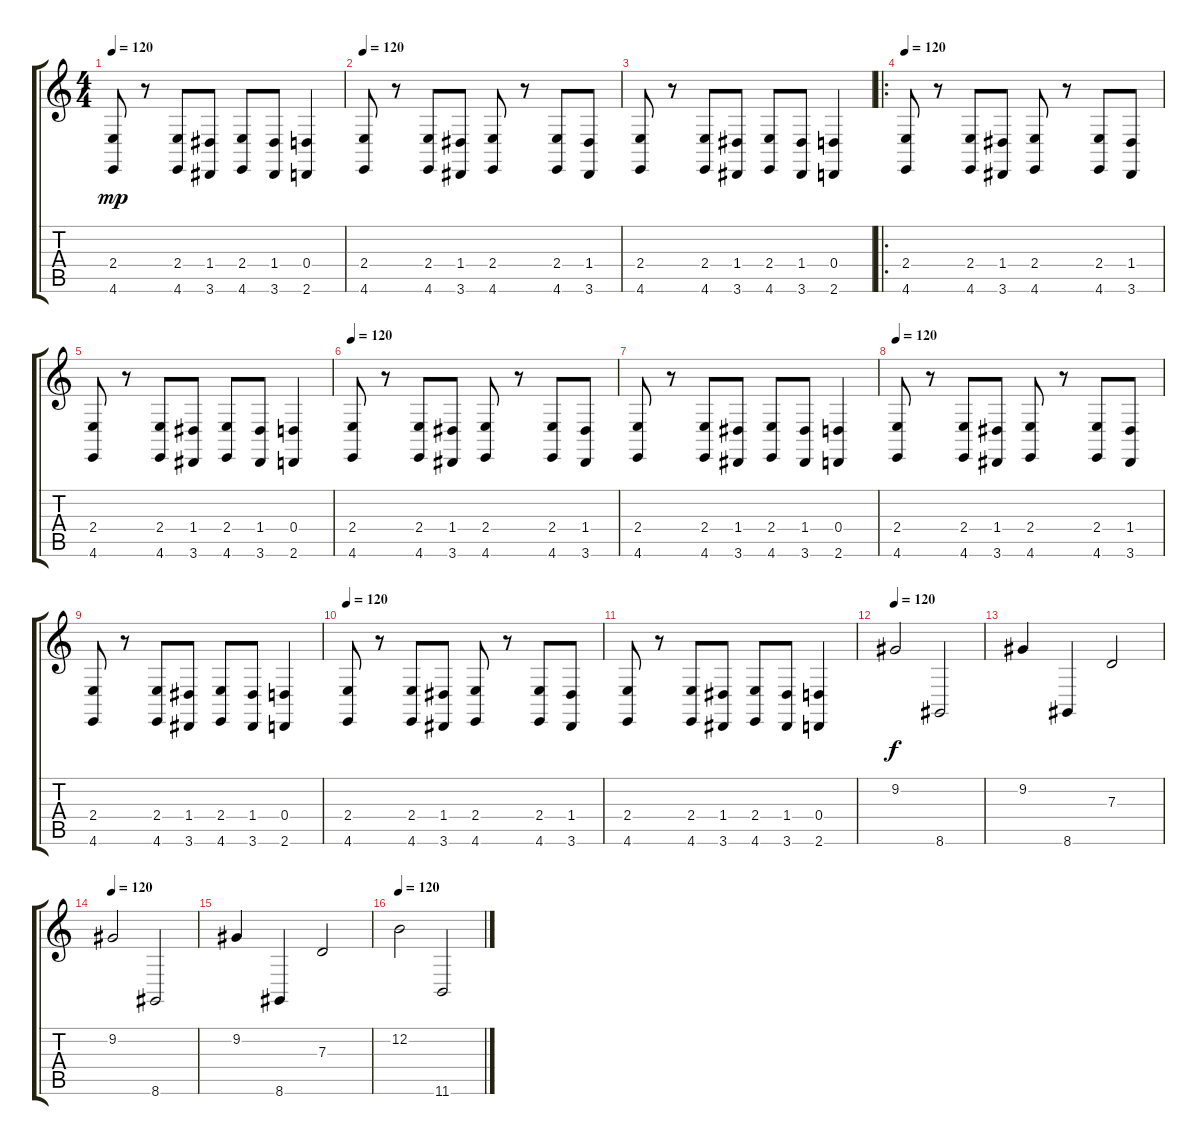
\track "" {instrument churchorgan}
\staff {score tabs}
\tuning (E4 B3 G3 D3 A2 C2) {hide}
\ts (4 4)
\tempo 120
\clef g2
\ks c
(2.4 4.6).8{dy mp} r.8 (2.4 4.6).8 (1.4 3.6).8 (2.4 4.6).8 (1.4 3.6).8 (0.4 2.6).4 |
\tempo 120
(2.4 4.6).8{txt "" volume 13} r.8 (2.4 4.6).8 (1.4 3.6).8 (2.4 4.6).8 r.8 (2.4 4.6).8 (1.4 3.6).8 |
(2.4 4.6).8 r.8 (2.4 4.6).8 (1.4 3.6).8 (2.4 4.6).8 (1.4 3.6).8 (0.4 2.6).4 |
\ro
\tempo 120
(2.4 4.6).8{txt "" volume 13} r.8 (2.4 4.6).8 (1.4 3.6).8 (2.4 4.6).8 r.8 (2.4 4.6).8 (1.4 3.6).8 |
(2.4 4.6).8 r.8 (2.4 4.6).8 (1.4 3.6).8 (2.4 4.6).8 (1.4 3.6).8 (0.4 2.6).4 |
\tempo 120
(2.4 4.6).8{txt "" volume 13} r.8 (2.4 4.6).8 (1.4 3.6).8 (2.4 4.6).8 r.8 (2.4 4.6).8 (1.4 3.6).8 |
(2.4 4.6).8 r.8 (2.4 4.6).8 (1.4 3.6).8 (2.4 4.6).8 (1.4 3.6).8 (0.4 2.6).4 |
\tempo 120
(2.4 4.6).8{txt "" volume 13} r.8 (2.4 4.6).8 (1.4 3.6).8 (2.4 4.6).8 r.8 (2.4 4.6).8 (1.4 3.6).8 |
(2.4 4.6).8 r.8 (2.4 4.6).8 (1.4 3.6).8 (2.4 4.6).8 (1.4 3.6).8 (0.4 2.6).4 |
\tempo 120
(2.4 4.6).8{txt "" volume 13} r.8 (2.4 4.6).8 (1.4 3.6).8 (2.4 4.6).8 r.8 (2.4 4.6).8 (1.4 3.6).8 |
(2.4 4.6).8 r.8 (2.4 4.6).8 (1.4 3.6).8 (2.4 4.6).8 (1.4 3.6).8 (0.4 2.6).4 |
\tempo 120
9.2.2{dy f} 8.6.2 |
9.2.4 8.6.4 7.3.2 |
\tempo 120
9.2.2 8.6.2 |
9.2.4 8.6.4 7.3.2 |
\tempo 120
12.2.2 11.6.2
